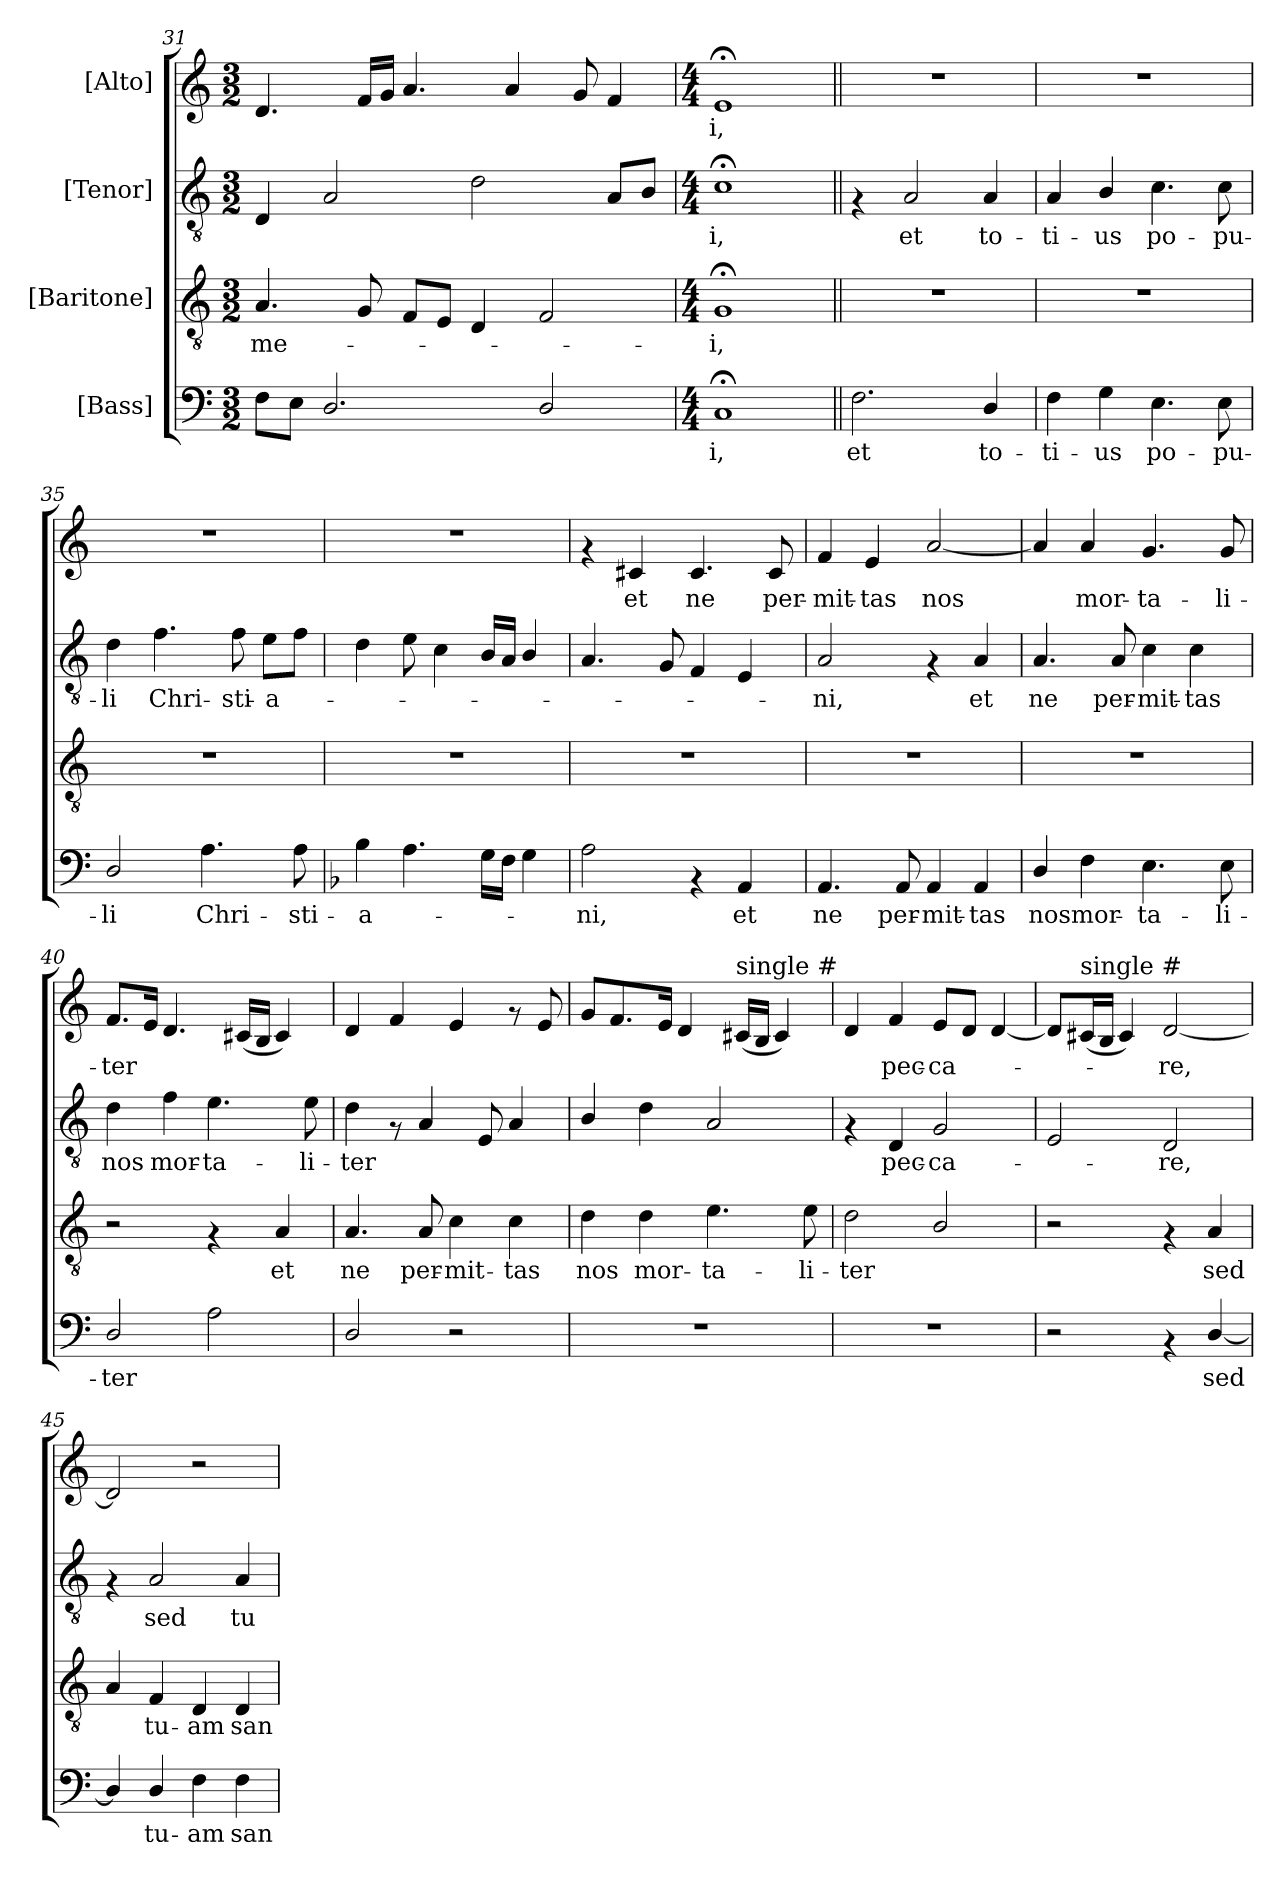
**kern	**text	**kern	**text	**kern	**text	**kern	**text
*part4	*part4	*part3	*part3	*part2	*part2	*part1	*part1
*staff4	*staff4	*staff3	*staff3	*staff2	*staff2	*staff1	*staff1
*I"[Bass]	*	*I"[Baritone]	*	*I"[Tenor]	*	*I"[Alto]	*
*clefF4	*	*clefGv2	*	*clefGv2	*	*clefG2	*
*k[]	*	*k[]	*	*k[]	*	*k[]	*
*C:	*	*C:	*	*C:	*	*C:	*
*M3/2	*	*M3/2	*	*M3/2	*	*M3/2	*
=31	=31	=31	=31	=31	=31	=31	=31
!	!	!	!LO:LY:b	!	!	!	!
8F\L	.	4.A/	me-	4D/	.	4.d/	.
8E\J	.	.	.	.	.	.	.
2.D/	.	.	.	2A/	.	.	.
.	.	8G/	.	.	.	16f/LL	.
.	.	.	.	.	.	16g/JJ	.
.	.	8F/L	.	.	.	4.a/	.
.	.	8E/J	.	.	.	.	.
.	.	4D/	.	2d\	.	.	.
.	.	.	.	.	.	4a/	.
2D/	.	2F/	.	.	.	.	.
.	.	.	.	.	.	8g/	.
.	.	.	.	8A/L	.	4f/	.
.	.	.	.	8B/J	.	.	.
=32	=32	=32	=32	=32	=32	=32	=32
*M4/4	*	*M4/4	*	*M4/4	*	*M4/4	*
!	!LO:LY:b	!	!LO:LY:b	!	!LO:LY:b	!	!LO:LY:b
1C;<	-i,	1G;<	-i,	1c;	-i,	1e;	-i,
=33||	=33||	=33||	=33||	=33||	=33||	=33||	=33||
!	!LO:LY:b	!	!	!	!	!	!
2.F\	et	1r	.	4rF	.	1r	.
!	!	!	!	!	!LO:LY:b	!	!
.	.	.	.	2A/	et	.	.
!	!LO:LY:b	!	!	!	!LO:LY:b	!	!
4D/	to-	.	.	4A/	to-	.	.
!!LO:PB:g=z
=34	=34	=34	=34	=34	=34	=34	=34
!	!LO:LY:b	!	!	!	!LO:LY:b	!	!
4F\	-ti-	1r	.	4A/	-ti-	1r	.
!	!LO:LY:b	!	!	!	!LO:LY:b	!	!
4G\	-us	.	.	4B/	-us	.	.
!	!LO:LY:b	!	!	!	!LO:LY:b	!	!
4.E\	po-	.	.	4.c\	po-	.	.
!	!LO:LY:b	!	!	!	!LO:LY:b	!	!
8E\	-pu-	.	.	8c\	-pu-	.	.
=35	=35	=35	=35	=35	=35	=35	=35
!	!LO:LY:b	!	!	!	!LO:LY:b	!	!
2D/	-li	1r	.	4d\	-li	1r	.
!	!	!	!	!	!LO:LY:b	!	!
.	.	.	.	4.f\	Chri-	.	.
!	!LO:LY:b	!	!	!	!	!	!
4.A\	Chri-	.	.	.	.	.	.
!	!	!	!	!	!LO:LY:b	!	!
.	.	.	.	8f\	-sti-	.	.
!	!	!	!	!	!LO:LY:b	!	!
.	.	.	.	8e\L	-a-	.	.
!	!LO:LY:b	!	!	!	!	!	!
8A\	-sti-	.	.	8f\J	.	.	.
=36	=36	=36	=36	=36	=36	=36	=36
*k[b-]	*	*	*	*	*	*	*
*F:	*	*	*	*	*	*	*
!	!LO:LY:b	!	!	!	!	!	!
4B-\	-a-	1r	.	4d\	.	1r	.
4.A\	.	.	.	8e\	.	.	.
.	.	.	.	4c\	.	.	.
16G\LL	.	.	.	16B/LL	.	.	.
16F\JJ	.	.	.	16A/JJ	.	.	.
4G\	.	.	.	4B/	.	.	.
=37	=37	=37	=37	=37	=37	=37	=37
!	!LO:LY:b	!	!	!	!	!	!
2A\	-ni,	1r	.	4.A/	.	4rf	.
!	!	!	!	!	!	!	!LO:LY:b
.	.	.	.	.	.	4c#X/	et
.	.	.	.	8G/	.	.	.
!	!	!	!	!	!	!	!LO:LY:b
4rAA	.	.	.	4F/	.	4.c#/	ne
!	!LO:LY:b	!	!	!	!	!	!
4AA/	et	.	.	4E/	.	.	.
!	!	!	!	!	!	!	!LO:LY:b
.	.	.	.	.	.	8c#/	per-
=38	=38	=38	=38	=38	=38	=38	=38
!	!LO:LY:b	!	!	!	!LO:LY:b	!	!LO:LY:b
4.AA/	ne	1r	.	2A/	-ni,	4f/	-mit-
!	!	!	!	!	!	!	!LO:LY:b
.	.	.	.	.	.	4e/	-tas
!	!LO:LY:b	!	!	!	!	!	!
8AA/	per-	.	.	.	.	.	.
!	!LO:LY:b	!	!	!	!	!	!LO:LY:b
4AA/	-mit-	.	.	4rF	.	[<2a/	nos
!	!LO:LY:b	!	!	!	!LO:LY:b	!	!
4AA/	-tas	.	.	4A/	et	.	.
=39	=39	=39	=39	=39	=39	=39	=39
!	!LO:LY:b	!	!	!	!LO:LY:b	!	!
4D/	nosmor-	1r	.	4.A/	ne	4a/]	.
!	!	!	!	!	!	!	!LO:LY:b
4F\	.	.	.	.	.	4a/	mor-
!	!	!	!	!	!LO:LY:b	!	!
.	.	.	.	8A/	per-	.	.
!	!LO:LY:b	!	!	!	!LO:LY:b	!	!LO:LY:b
4.E\	-ta-	.	.	4c\	-mit-	4.g/	-ta-
!	!	!	!	!	!LO:LY:b	!	!
.	.	.	.	4c\	-tas	.	.
!	!LO:LY:b	!	!	!	!	!	!LO:LY:b
8E\	-li-	.	.	.	.	8g/	-li-
!!LO:LB:g=z
=40	=40	=40	=40	=40	=40	=40	=40
*k[]	*	*	*	*	*	*	*
*C:	*	*	*	*	*	*	*
!	!LO:LY:b	!	!	!	!LO:LY:b	!	!LO:LY:b
2D/	-ter	2r	.	4d\	nos	8.f/L	-ter
.	.	.	.	.	.	16e/Jk	.
!	!	!	!	!	!LO:LY:b	!	!
.	.	.	.	4f\	mor-	4.d/	.
!	!	!	!	!	!LO:LY:b	!	!
2A\	.	4rF	.	4.e\	-ta-	.	.
.	.	.	.	.	.	(>16c#X/LL	.
.	.	.	.	.	.	16B/JJ	.
!	!	!	!LO:LY:b	!	!	!	!
.	.	4A/	et	.	.	4c#/)	.
!	!	!	!	!	!LO:LY:b	!	!
.	.	.	.	8e\	-li-	.	.
=41	=41	=41	=41	=41	=41	=41	=41
!	!	!	!LO:LY:b	!	!LO:LY:b	!	!
2D/	.	4.A/	ne	4d\	-ter	4d/	.
.	.	.	.	8rF	.	4f/	.
!	!	!	!LO:LY:b	!	!	!	!
.	.	8A/	per-	4A/	.	.	.
!	!	!	!LO:LY:b	!	!	!	!
2r	.	4c\	-mit-	.	.	4e/	.
.	.	.	.	8E/	.	.	.
!	!	!	!LO:LY:b	!	!	!	!
.	.	4c\	-tas	4A/	.	8rf	.
.	.	.	.	.	.	8e/	.
=42	=42	=42	=42	=42	=42	=42	=42
!	!	!	!LO:LY:b	!	!	!	!
1r	.	4d\	nos	4B/	.	8g/L	.
.	.	.	.	.	.	8.f/	.
!	!	!	!LO:LY:b	!	!	!	!
.	.	4d\	mor-	4d\	.	.	.
.	.	.	.	.	.	16e/Jk	.
.	.	.	.	.	.	4d/	.
!	!	!	!LO:LY:b	!	!	!	!
.	.	4.e\	-ta-	2A/	.	.	.
!	!	!	!	!	!	!LO:TX:a:t=single #	!
.	.	.	.	.	.	(>16c#/LL	.
.	.	.	.	.	.	16B/JJ	.
.	.	.	.	.	.	4c#/)	.
!	!	!	!LO:LY:b	!	!	!	!
.	.	8e\	-li-	.	.	.	.
=43	=43	=43	=43	=43	=43	=43	=43
!	!	!	!LO:LY:b	!	!	!	!
1r	.	2d\	-ter	4rF	.	4d/	.
!	!	!	!	!	!LO:LY:b	!	!LO:LY:b
.	.	.	.	4D/	pec-	4f/	pec-
!	!	!	!	!	!LO:LY:b	!	!LO:LY:b
.	.	2B/	.	2G/	-ca-	8e/L	-ca-
.	.	.	.	.	.	8d/J	.
.	.	.	.	.	.	[<4d/	.
=44	=44	=44	=44	=44	=44	=44	=44
2r	.	2r	.	2E/	.	8d/L]	.
!	!	!	!	!	!	!LO:TX:a:t=single #	!
.	.	.	.	.	.	(>16c#/L	.
.	.	.	.	.	.	16B/JJ	.
.	.	.	.	.	.	4c#/)	.
!	!	!	!	!	!LO:LY:b	!	!LO:LY:b
4rAA	.	4rF	.	2D/	-re,	[<2d/	-re,
!	!LO:LY:b	!	!LO:LY:b	!	!	!	!
[<4D/	sed	4A/	sed	.	.	.	.
!!LO:PB:g=z
=45	=45	=45	=45	=45	=45	=45	=45
4D/]	.	4A/	.	4rF	.	2d/]	.
!	!LO:LY:b	!	!LO:LY:b	!	!LO:LY:b	!	!
4D/	tu-	4F/	tu-	2A/	sed	.	.
!	!LO:LY:b	!	!LO:LY:b	!	!	!	!
4F\	-am	4D/	-am	.	.	2r	.
!	!LO:LY:b	!	!LO:LY:b	!	!LO:LY:b	!	!
4F\	san-	4D/	san-	4A/	tu-	.	.
=	=	=	=	=	=	=	=
*-	*-	*-	*-	*-	*-	*-	*-
